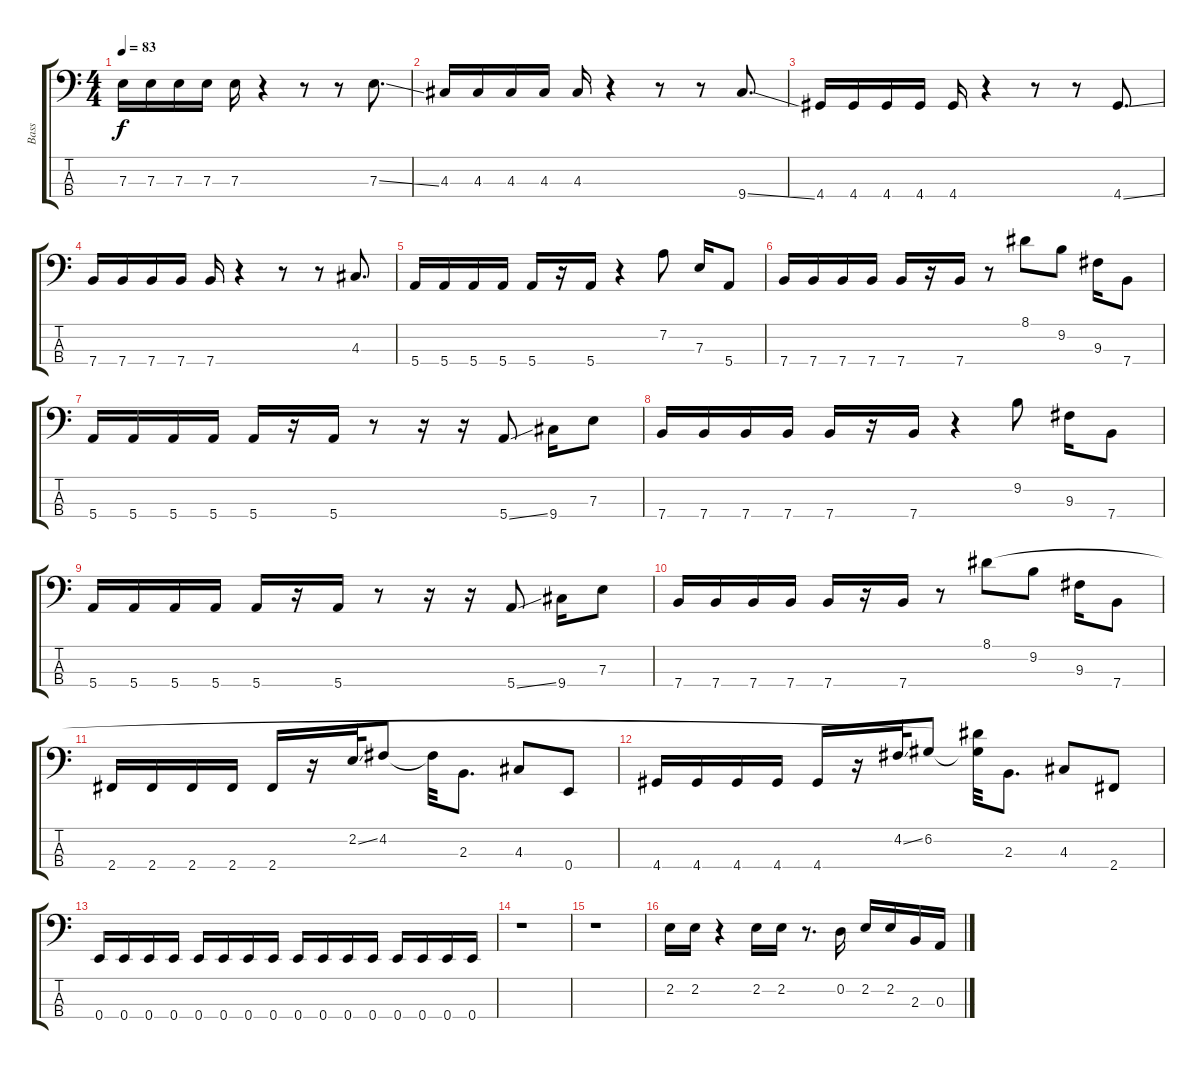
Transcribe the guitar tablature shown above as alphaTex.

\track ("Bass" "Bass") {instrument electricbassfinger}
\staff {score tabs}
\tuning (G2 D2 A1 E1) {hide}
\ts (4 4)
\tempo 83
\clef f4
\ks c
7.3.16{dy f} 7.3.16 7.3.16 7.3.16 7.3.16 r.4 r.8 r.8 7.3{ss}.8{d} |
4.3.16 4.3.16 4.3.16 4.3.16 4.3.16 r.4 r.8 r.8 9.4{ss}.8{d} |
4.4.16 4.4.16 4.4.16 4.4.16 4.4.16 r.4 r.8 r.8 4.4{ss}.8{d} |
7.4.16 7.4.16 7.4.16 7.4.16 7.4.16 r.4 r.8 r.8 4.3.8{d} |
5.4.16 5.4.16 5.4.16 5.4.16 5.4.16 r.16 5.4.16 r.4 7.2.8 7.3.16 5.4.8 |
7.4.16 7.4.16 7.4.16 7.4.16 7.4.16 r.16 7.4.16 r.8 8.1.8 9.2.8 9.3.16 7.4.8 |
5.4.16 5.4.16 5.4.16 5.4.16 5.4.16 r.16 5.4.16 r.8 r.16 r.16 5.4{ss}.8 9.4.16 7.3.8 |
7.4.16 7.4.16 7.4.16 7.4.16 7.4.16 r.16 7.4.16 r.4 9.2.8 9.3.16 7.4.8 |
5.4.16 5.4.16 5.4.16 5.4.16 5.4.16 r.16 5.4.16 r.8 r.16 r.16 5.4{ss}.8 9.4.16 7.3.8 |
7.4.16 7.4.16 7.4.16 7.4.16 7.4.16 r.16 7.4.16 r.8 8.1.8 9.2.8 9.3.16 7.4.8 |
2.4.16 2.4.16 2.4.16 2.4.16 2.4.16 r.16 2.2{ss}.32 4.2.8 4.2{t}.32 2.3.8{d} 4.3.8 0.4.8 |
4.4.16 4.4.16 4.4.16 4.4.16 4.4.16 r.16 4.2{ss}.32 6.2.8 (8.1{t} 6.2{t}).32 2.3.8{d} 4.3.8 2.4.8 |
0.4.16 0.4.16 0.4.16 0.4.16 0.4.16 0.4.16 0.4.16 0.4.16 0.4.16 0.4.16 0.4.16 0.4.16 0.4.16 0.4.16 0.4.16 0.4.16 |
r.1 |
r.1 |
2.2.16 2.2.16 r.4 2.2.16 2.2.16 r.8{d} 0.2.16 2.2.16 2.2.16 2.3.16 0.3.16
